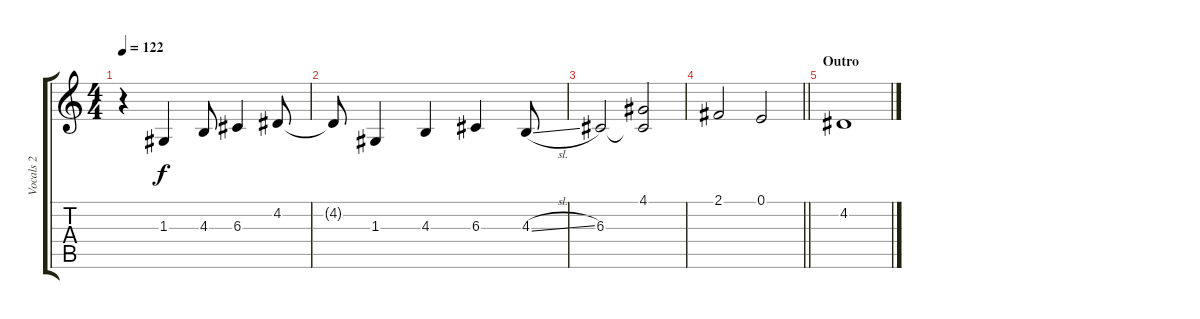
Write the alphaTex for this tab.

\track ("Vocals 2" "Vocals 2") {instrument altosax}
\staff {score tabs}
\tuning (E4 B3 G3 D3 A2 E2) {hide}
\ts (4 4)
\tempo 122
\clef g2
\ks c
r.4{dy f} 1.3.4 4.3.8 6.3.4 4.2.8 |
4.2{t}.8 1.3.4 4.3.4 6.3.4 4.3{sl}.8 |
6.3.2 (4.1 6.3{t}).2 |
\barLineRight lightlight
2.1.2 0.1.2 |
\section ("" "Outro")
4.2.1
